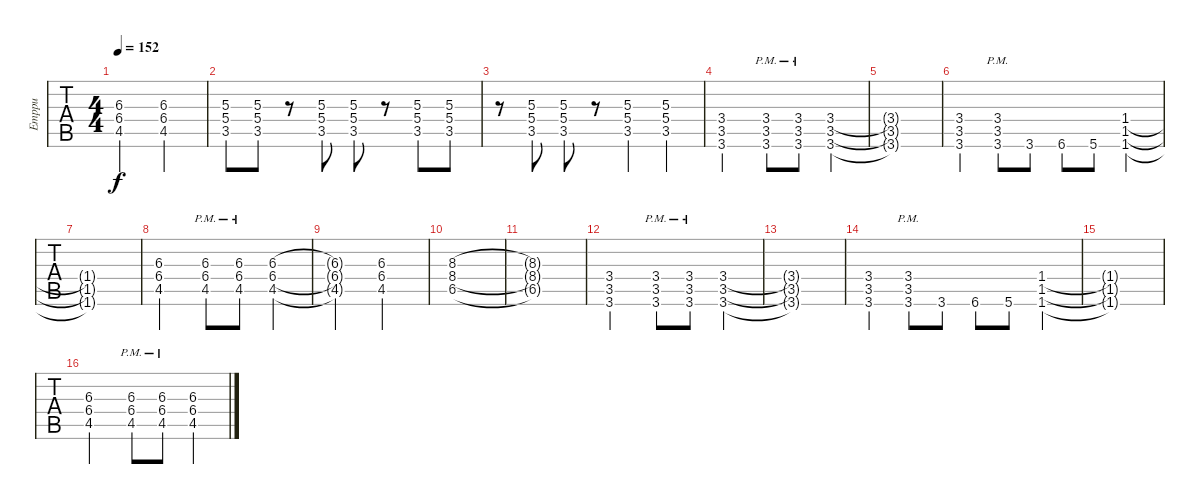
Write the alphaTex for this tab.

\track ("Emppu" "Emppu") {instrument distortionguitar}
\staff {tabs}
\tuning (E4 B3 G3 D3 A2 D2) {hide}
\ts (4 4)
\tempo 152
\clef g2
\ks c
(6.3{t} 6.4{t} 4.5{t}).2{dy f} (6.3 6.4 4.5).2 |
(5.3 5.4 3.5).8 (5.3 5.4 3.5).8 r.8 (5.3 5.4 3.5).8 (5.3 5.4 3.5).8 r.8 (5.3 5.4 3.5).8 (5.3 5.4 3.5).8 |
r.8 (5.3 5.4 3.5).8 (5.3 5.4 3.5).8 r.8 (5.3 5.4 3.5).4 (5.3 5.4 3.5).4 |
(3.4 3.5 3.6).2 (3.4{pm} 3.5{pm} 3.6{pm}).8 (3.4{pm} 3.5{pm} 3.6{pm}).8 (3.4 3.5 3.6).4 |
(3.4{t} 3.5{t} 3.6{t}).1 |
(3.4 3.5 3.6).4 (3.4{pm} 3.5{pm} 3.6{pm}).8 3.6.8 6.6.8 5.6.8 (1.4 1.5 1.6).4 |
(1.4{t} 1.5{t} 1.6{t}).1 |
(6.3 6.4 4.5).2 (6.3{pm} 6.4{pm} 4.5{pm}).8 (6.3{pm} 6.4{pm} 4.5{pm}).8 (6.3 6.4 4.5).4 |
(6.3{t} 6.4{t} 4.5{t}).2 (6.3 6.4 4.5).2 |
(8.3 8.4 6.5).1 |
(8.3{t} 8.4{t} 6.5{t}).1 |
(3.4 3.5 3.6).2 (3.4{pm} 3.5{pm} 3.6{pm}).8 (3.4{pm} 3.5{pm} 3.6{pm}).8 (3.4 3.5 3.6).4 |
(3.4{t} 3.5{t} 3.6{t}).1 |
(3.4 3.5 3.6).4 (3.4{pm} 3.5{pm} 3.6{pm}).8 3.6.8 6.6.8 5.6.8 (1.4 1.5 1.6).4 |
(1.4{t} 1.5{t} 1.6{t}).1 |
(6.3 6.4 4.5).2 (6.3{pm} 6.4{pm} 4.5{pm}).8 (6.3{pm} 6.4{pm} 4.5{pm}).8 (6.3 6.4 4.5).4
